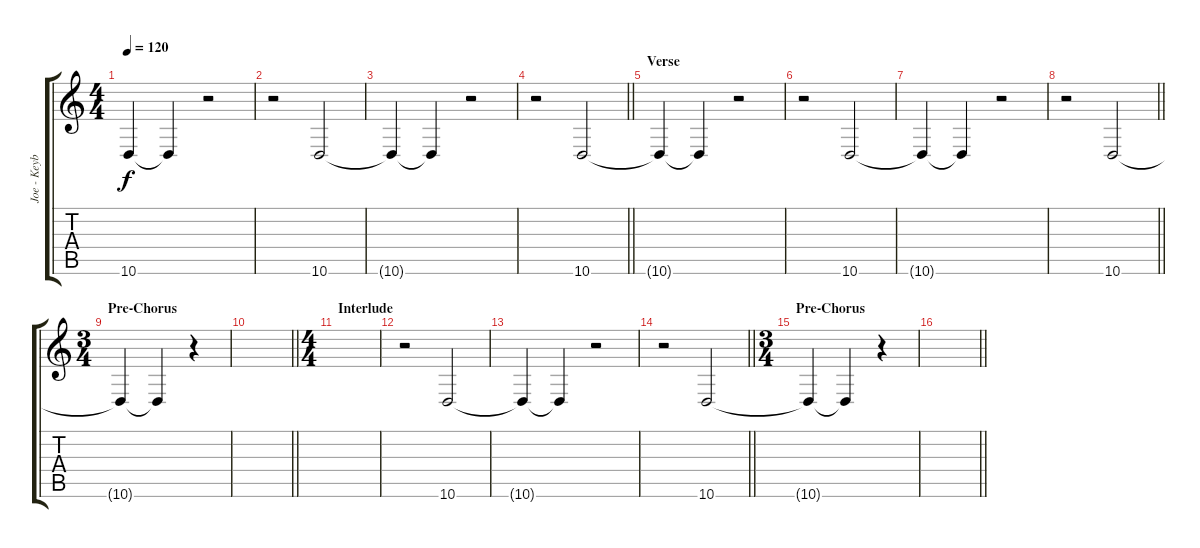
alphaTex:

\track ("Joe - Keyboards" "Joe - Keyb") {instrument pad8sweep}
\staff {score tabs}
\tuning (E4 B3 G3 D3 A2 E2) {hide}
\ts (4 4)
\tempo 120
\clef g2
\ks c
10.6{t}.4{dy f volume 0} 10.6{t}.4 r.2 |
r.2 10.6.2{volume 16} |
10.6{t}.4{volume 0} 10.6{t}.4 r.2 |
\barLineRight lightlight
r.2 10.6.2{volume 16} |
\section ("" "Verse")
10.6{t}.4{volume 0} 10.6{t}.4 r.2 |
r.2 10.6.2{volume 16} |
10.6{t}.4{volume 0} 10.6{t}.4 r.2 |
\barLineRight lightlight
r.2 10.6.2{volume 16} |
\ts (3 4)
\section ("" "Pre-Chorus")
10.6{t}.4{volume 0} 10.6{t}.4 r.4 |
\barLineRight lightlight
|
\ts (4 4)
\section ("" "Interlude")
|
r.2 10.6.2{volume 16} |
10.6{t}.4{volume 0} 10.6{t}.4 r.2 |
\barLineRight lightlight
r.2 10.6.2{volume 16} |
\ts (3 4)
\section ("" "Pre-Chorus")
10.6{t}.4{volume 0} 10.6{t}.4 r.4 |
\barLineRight lightlight
